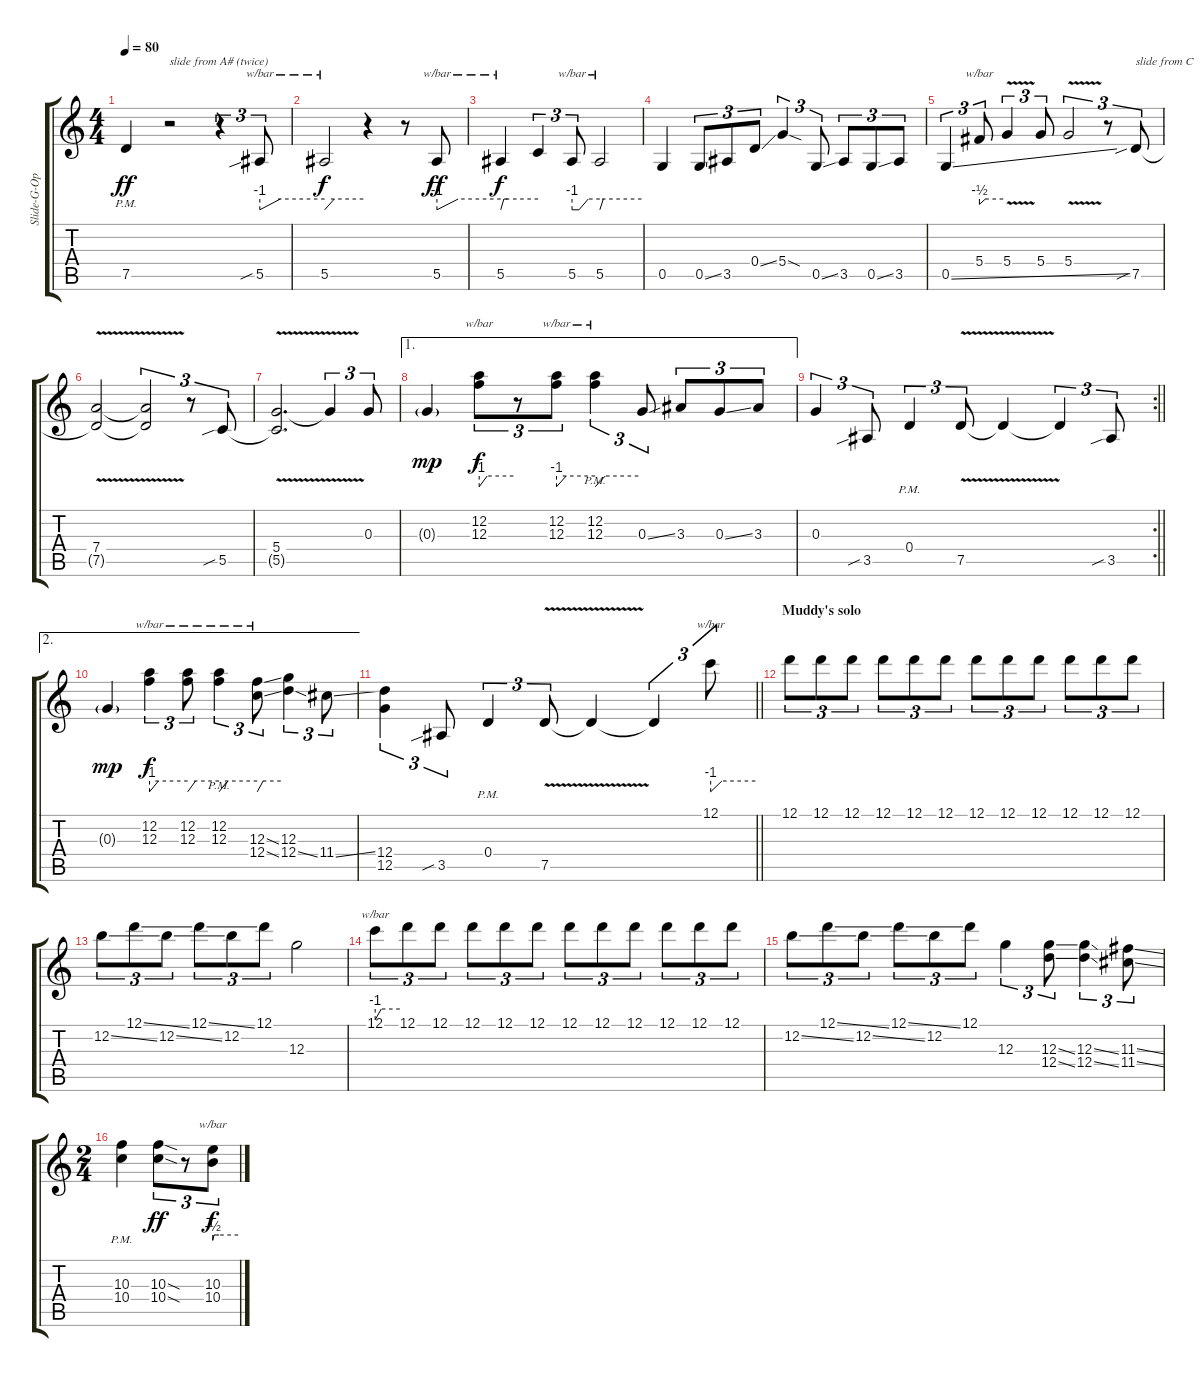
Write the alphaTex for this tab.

\track ("Slide-G-Open" "Slide-G-Op") {instrument acousticguitarsteel}
\staff {score tabs}
\tuning (D4 B3 G3 D3 G2 D2) {hide}
\ts (4 4)
\tempo 80
\clef g2
\ks c
7.5{pm}.4{dy ff} r.2{txt "slide from A# (twice)"} r.4{tu (3 2)} 5.5{sib}.8{tu (3 2) tbe (custom default 0 -4 19 0 60 0)} |
5.5.2{tbe (custom default 0 -4 15 0 60 0) dy f} r.4 r.8 5.5.8{tbe (custom default 0 -4 20 0 60 0) dy ff} |
5.5.4{tbe (custom default 0 -4 5 0 11 0 60 0) dy f} 5.5{t}.4{tu (3 2)} 5.5.8{tu (3 2) tbe (custom default 0 -4 15 -4 35 0 60 0)} 5.5.2{tbe (custom default 0 -4 5 0 60 0)} |
0.5.4 0.5{ss}.8{tu (3 2)} 3.5.8{tu (3 2)} 0.4{ss}.8{tu (3 2)} 5.4{sod}.4{tu (3 2)} 0.5{ss}.8{tu (3 2)} 3.5.8{tu (3 2)} 0.5{ss}.8{tu (3 2)} 3.5.8{tu (3 2)} |
0.5{ss}.4{tu (3 2)} 5.4.8{tu (3 2) tbe (custom default 0 -2 15 0 60 0)} 5.4{v}.4{tu (3 2)} 5.4.8{tu (3 2)} 5.4{v}.2{tu (3 2)} r.8{tu (3 2)} 7.5{sib}.8{tu (3 2) txt "slide from C"} |
(7.4{v} 7.5{t}).2 (7.4{t} 7.5{t}).2{tu (3 2)} r.8{tu (3 2)} 5.5{sib}.8{tu (3 2)} |
(5.4{v} 5.5{t}).2{d} 5.4{t}.4{tu (3 2)} 0.3.8{tu (3 2)} |
\ae 1
0.3{g}.4{dy mp} (12.2 12.3).8{tu (3 2) tbe (custom default 0 -4 14 0 60 0) dy f} r.8{tu (3 2)} (12.2 12.3).8{tu (3 2) tbe (custom default 0 -4 15 0 60 0)} (12.2{pm} 12.3{pm}).4{tu (3 2) tbe (custom default 0 -4 14 0 60 0)} 0.3{ss}.8{tu (3 2)} 3.3.8{tu (3 2)} 0.3{ss}.8{tu (3 2)} 3.3.8{tu (3 2)} |
\rc 2
\barLineRight lightlight
0.3.4{tu (3 2)} 3.5{sib}.8{tu (3 2)} 0.4{pm}.4{tu (3 2)} 7.5{v}.8{tu (3 2)} 7.5{t}.4 7.5{t}.4{tu (3 2)} 3.5{sib}.8{tu (3 2)} |
\ae 2
0.3{g}.4{dy mp} (12.2 12.3).4{tu (3 2) tbe (custom default 0 -4 14 0 60 0) dy f} (12.2 12.3).8{tu (3 2) tbe (custom default 0 -4 15 0 60 0)} (12.2{pm} 12.3{pm}).4{tu (3 2) tbe (custom default 0 -4 14 0 60 0)} (12.3{ss} 12.4{ss}).8{tu (3 2) tbe (custom default 0 -4 15 0 60 0)} (12.3 12.4{ss}).4{tu (3 2)} 11.4{ss}.8{tu (3 2)} |
\barLineRight lightlight
(12.4 12.5).4{tu (3 2)} 3.5{sib}.8{tu (3 2)} 0.4{pm}.4{tu (3 2)} 7.5{v}.8{tu (3 2)} 7.5{t}.4 7.5{t}.4{tu (3 2)} 12.1.8{tu (3 2) tbe (custom default 0 -4 15 0 60 0)} |
\section ("" "Muddy's solo")
12.1.8{tu (3 2)} 12.1.8{tu (3 2)} 12.1.8{tu (3 2)} 12.1.8{tu (3 2)} 12.1.8{tu (3 2)} 12.1.8{tu (3 2)} 12.1.8{tu (3 2)} 12.1.8{tu (3 2)} 12.1.8{tu (3 2)} 12.1.8{tu (3 2)} 12.1.8{tu (3 2)} 12.1.8{tu (3 2)} |
12.2{ss}.8{tu (3 2)} 12.1{ss}.8{tu (3 2)} 12.2{ss}.8{tu (3 2)} 12.1{ss}.8{tu (3 2)} 12.2.8{tu (3 2)} 12.1.8{tu (3 2)} 12.3.2 |
12.1.8{tu (3 2) tbe (custom default 0 -4 15 0 60 0)} 12.1.8{tu (3 2)} 12.1.8{tu (3 2)} 12.1.8{tu (3 2)} 12.1.8{tu (3 2)} 12.1.8{tu (3 2)} 12.1.8{tu (3 2)} 12.1.8{tu (3 2)} 12.1.8{tu (3 2)} 12.1.8{tu (3 2)} 12.1.8{tu (3 2)} 12.1.8{tu (3 2)} |
12.2{ss}.8{tu (3 2)} 12.1{ss}.8{tu (3 2)} 12.2{ss}.8{tu (3 2)} 12.1{ss}.8{tu (3 2)} 12.2.8{tu (3 2)} 12.1.8{tu (3 2)} 12.3.4{tu (3 2)} (12.3{ss} 12.4{ss}).8{tu (3 2)} (12.3{ss} 12.4{ss}).4{tu (3 2)} (11.3{ss} 11.4{ss}).8{tu (3 2)} |
\ts (2 4)
(10.3 10.4{pm}).4 (10.3{sod} 10.4{sod}).8{tu (3 2) dy ff} r.8{tu (3 2)} (10.3 10.4).8{tu (3 2) tbe (custom default 0 -2 3 0 15 0 60 0) dy f}
